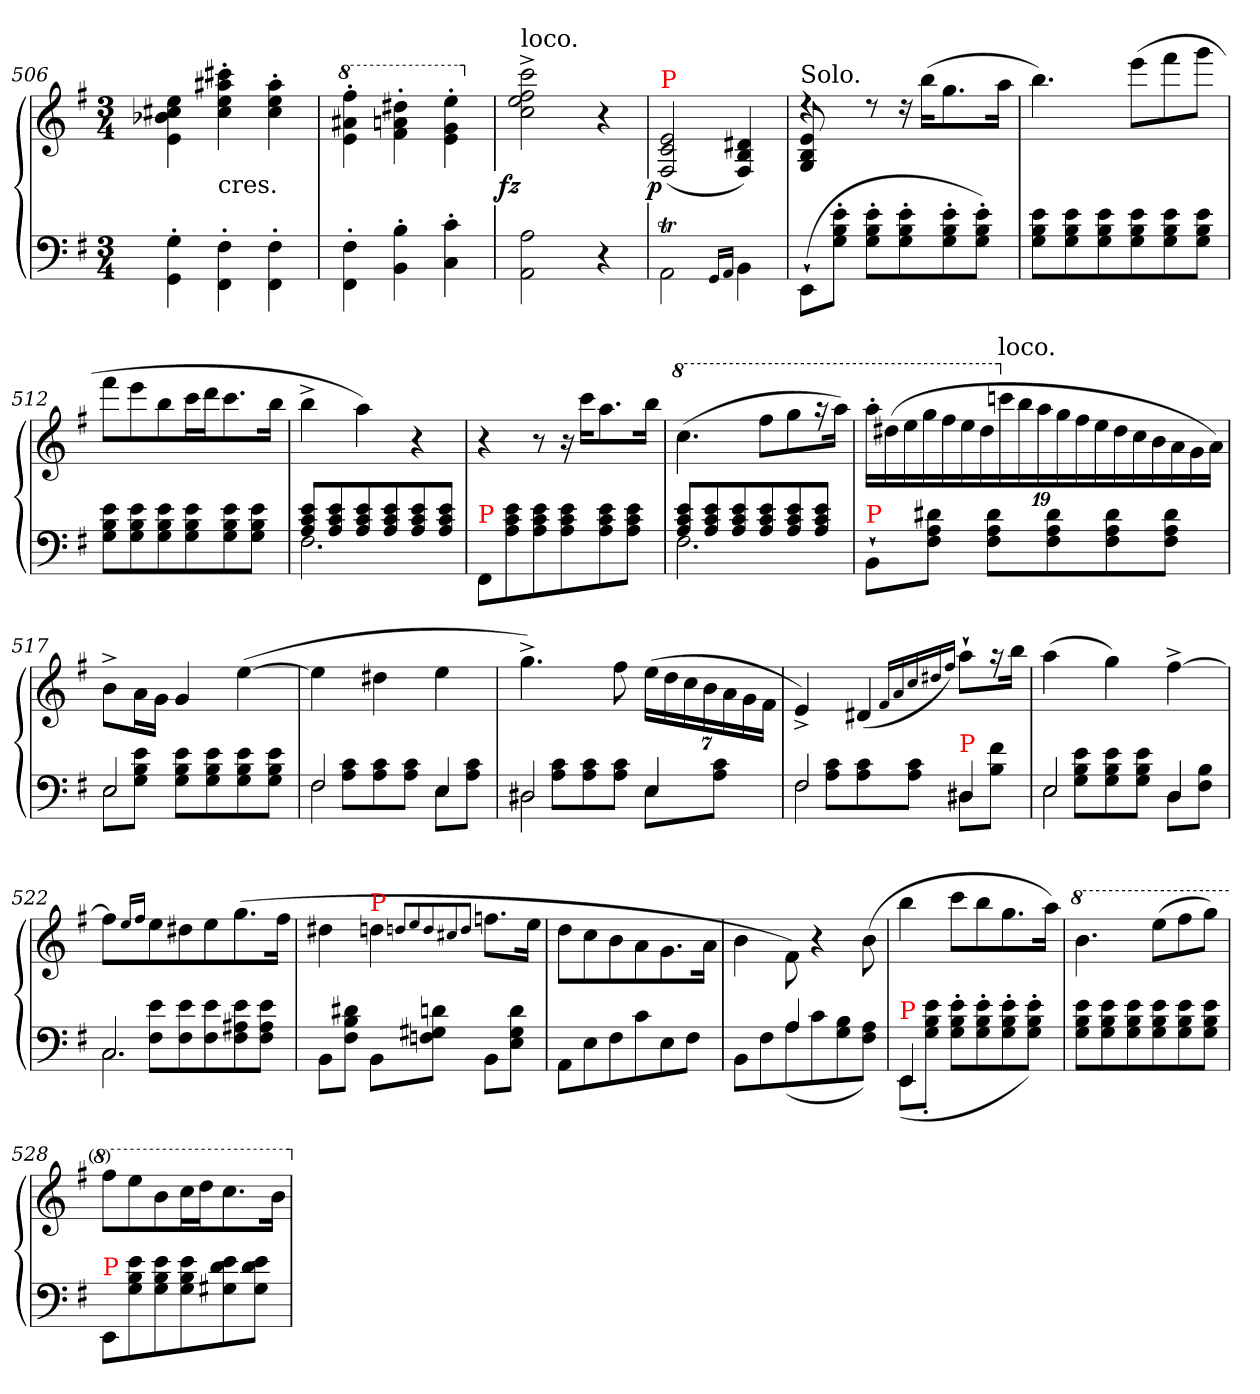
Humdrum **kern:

**kern	**kern	**dynam
*part1	*part1	*part1
*staff2	*staff1	*staff1/2
*clefF4	*clefG2	*
*k[f#]	*k[f#]	*
*M3/4	*M3/4	*
=506	=506	=506
4G!'>\ 4GG!'>\	4ee!\ 4cc#X!\ 4b-X!\ 4e!\	.
!	!LO:TX:c:t=cres.	!
4F#!'>\ 4FF#!'>\	4ccc#X!'> 4aa#X!'> 4ee!'> 4cc#!'>	.
4F#!'>\ 4FF#!'>\	4aa#!'> 4ee!'> 4cc#!'>	.
=507	=507	=507
*	*8va	*
4F#!'>\ 4FF#!'>\	4fff#!'>\ 4aa#X!'>\ 4ee!'>\	.
4B!'>\ 4BB!'>\	4ddd#X!'>\ 4aan!'>\ 4ff#!'>\	.
4c!'>\ 4C!'>\	4eee!'>\ 4gg!'>\ 4ee!'>\	.
=508	=508	=508
*	*X8va	*
!	!LO:TX:a:t=loco.	!
!	!	!LO:DY:rj
2A!\ 2AA!\	2ccc!^< 2ff#!^< 2ee!^< 2cc!^<	fz
4r	4r	.
=509	=509	=509
!	!LO:TX:a:color=red:t=P	!
!	!	!LO:DY:rj
2AAT!\	(>2e!/ 2c!/ 2F#!/	p
16qqGG!/LL	.	.
16qqAA!/JJ	.	.
4BB!\	4d#X!/ 4B!/ 4F#!/)	.
=510	=510	=510
*	*^	*
!	!LO:TX:a:t=Solo.	!	!
(>8EE`>\L	4rdd	8e!/ 8B!/ 8G!/	.
8e'> 8B'> 8G'>J	.	8ryy	.
8e'> 8B'> 8G'>L	8rdd	2ryy	.
8e'> 8B'> 8G'>	16rdd	.	.
.	(>16bb\KL	.	.
8e'> 8B'> 8G'>	8.gg	.	.
8e'> 8B'> 8G'>J)	.	.	.
.	16aaJk	.	.
*	*v	*v	*
=511	=511	=511
8e 8B 8GL	4.bb)	.
8e 8B 8G	.	.
8e 8B 8G	.	.
8e 8B 8G	(>8eeeL	.
8e 8B 8G	8fff#	.
8e 8B 8GJ	8gggJ	.
=512	=512	=512
8e 8B 8GL	8fff#L	.
8e 8B 8G	8eee	.
8e 8B 8G	8bb	.
8e 8B 8G	16cccL	.
.	16dddJ	.
8e 8B 8G	8.ccc	.
8e 8B 8GJ	.	.
.	16bbJk	.
=513	=513	=513
*^	*	*
8e 8c 8AL	2.F#	4bb^<	.
8e 8c 8A	.	.	.
8e 8c 8A	.	4aa)	.
8e 8c 8A	.	.	.
8e 8c 8A	.	4r	.
8e 8c 8AJ	.	.	.
*v	*v	*	*
=514	=514	=514
!LO:TX:a:color=red:t=P	!	!
8FF#L	4r	.
8e 8c 8A	.	.
8e 8c 8A	8r	.
8e 8c 8A	16r	.
.	16cccKL	.
8e 8c 8A	8.aa	.
8e 8c 8AJ	.	.
.	16bbJk	.
=515	=515	=515
*^	*	*
*	*	*8va	*
8e 8c 8AL	2.F#	(>4.ccc	.
8e 8c 8A	.	.	.
8e 8c 8A	.	.	.
8e 8c 8A	.	8fff#L	.
8e 8c 8A	.	8ggg	.
8e 8c 8AJ	.	16r	.
.	.	16aaaJk)	.
*v	*v	*	*
=516	=516	=516
*	*Xbrackettup	*
!LO:TX:a:color=red:t=P	!	!
8BB`>L	76%3aaa'>LLL	.
.	(>76%3ddd#X	.
.	76%3eee	.
.	76%3ggg	.
8d#X 8A 8F#J	.	.
.	76%3fff#	.
.	76%3eee	.
.	76%3ddd#	.
8d# 8A 8F#L	.	.
*	*X8va	*
!	!LO:TX:a:t=loco.	!
.	76%3cccn	.
.	76%3bb	.
.	76%3aa	.
8d# 8A 8F#	.	.
.	76%3gg	.
.	76%3ff#	.
.	76%3ee	.
8d# 8A 8F#	.	.
.	76%3dd#	.
.	76%3cc	.
.	76%3b	.
8d# 8A 8F#J	.	.
.	76%3a	.
.	76%3g	.
.	76%3aJJJ)	.
=517	=517	=517
*^	*	*
!	!LO:N:vis=2	!	!
2E/	8E\	8b^>\L	.
.	8e 8B 8GJ	16aL	.
.	.	16gJJ	.
.	8e\ 8B\ 8G\L	4g	.
.	8e 8B 8G	.	.
4ryy	8e 8B 8G	(>[4ee	.
.	8e 8B 8GJ	.	.
=518	=518	=518	=518
!	!LO:N:vis=2	!	!
2F#/	8F#\	4ee]	.
.	8c 8AL	.	.
.	8c 8A	4dd#X	.
.	8c 8AJ	.	.
4E/	8E\L	4ee	.
.	8c 8AJ	.	.
=519	=519	=519	=519
!	!LO:N:vis=2	!	!
2D#X/	8D#X\	4.gg^<)	.
.	8c 8AL	.	.
.	8c 8A	.	.
.	8c 8AJ	8ff#	.
4E/	8E\L	(>28eeLL	.
.	.	28dd	.
.	.	28cc	.
.	.	28b	.
.	8c 8AJ	.	.
.	.	28a	.
.	.	28g	.
.	.	28f#JJ	.
=520	=520	=520	=520
!	!LO:N:vis=2	!	!
2F#/	8F#\	4e^>)	.
.	8c 8AL	.	.
.	8c 8A	(<4d#X	.
.	8c 8AJ	.	.
.	.	16qqf#/LL	.
.	.	16qqa/	.
.	.	16qqcc/	.
.	.	16qqdd#X/	.
.	.	16qqff#/JJ)	.
!LO:TX:a:color=red:t=P	!	!	!
4D#X/	8D#X\L	8aa`>L	.
.	8f# 8BJ	16raa	.
.	.	16bbJk	.
=521	=521	=521	=521
!	!LO:N:vis=2	!	!
2E/	8E\	(>4aa	.
.	8e 8B 8GL	.	.
.	8e 8B 8G	4gg)	.
.	8e 8B 8GJ	.	.
4D/	8D\L	[4ff#^>	.
.	8B 8F#J	.	.
=522	=522	=522	=522
!	!LO:N:vis=2.	!	!
2.C/	8C\	8ff#L]	.
.	.	16qqee/LL	.
.	.	16qqff#/JJ	.
.	8e 8F#L	8ee	.
.	8e 8F#	8dd#X	.
.	8e 8F#	8ee	.
.	8e 8A#X 8F#	(>8.gg	.
.	8e 8A# 8F#J	.	.
.	.	16ff#Jk	.
*v	*v	*	*
=523	=523	=523
8BBL	4dd#X	.
8d#X 8B 8F#J	.	.
!	!LO:TX:a:color=red:t=P	!
8BBL	4ddn	.
8dn 8G#X 8FnJ	.	.
.	8qqddn/L	.
.	8qqee/	.
.	8qqdd/	.
.	8qqcc#X/	.
.	8qqdd/J	.
8BBL	8.ffnL	.
8d 8G# 8EJ	.	.
.	16eeJk	.
=524	=524	=524
8AAL	8dd\L	.
8E	8cc	.
8F#	8b	.
8c	8a	.
8E	8.g	.
8F#J	.	.
.	16aJk	.
=525	=525	=525
*^	*	*
4ryy	8BB\L	4b	.
.	8F#	.	.
4A/	(>8A	8f#\)	.
.	8c	4r	.
4ryy	8B 8G	.	.
.	8A 8F#J)	(>8b	.
=526	=526	=526	=526
!LO:TX:a:color=red:t=P	!	!	!
4EE/	(>8EE\L	4bb	.
.	8e'> 8B'> 8G'>J	.	.
2ryy	8e'> 8B'> 8G'>L	8cccL	.
.	8e'> 8B'> 8G'>	8bb	.
.	8e'> 8B'> 8G'>	8.gg	.
.	8e'> 8B'> 8G'>J)	.	.
.	.	16aaJk)	.
*v	*v	*	*
=527	=527	=527
*	*8va	*
8e 8B 8GL	4.bb	.
8e 8B 8G	.	.
8e 8B 8G	.	.
8e 8B 8G	(>8eeeL	.
8e 8B 8G	8fff#	.
8e 8B 8GJ	8gggJ)	.
=528	=528	=528
!LO:TX:a:color=red:t=P	!	!
8EEL	8fff#L	.
8e 8B 8G	8eee	.
8e 8B 8G	8bb	.
8e 8B 8G	16cccL	.
.	16dddJ	.
8e 8d 8G#X	8.ccc	.
8e 8d 8G#J	.	.
.	16bbJk	.
*	*X8va	*
=	=	=
*-	*-	*-
